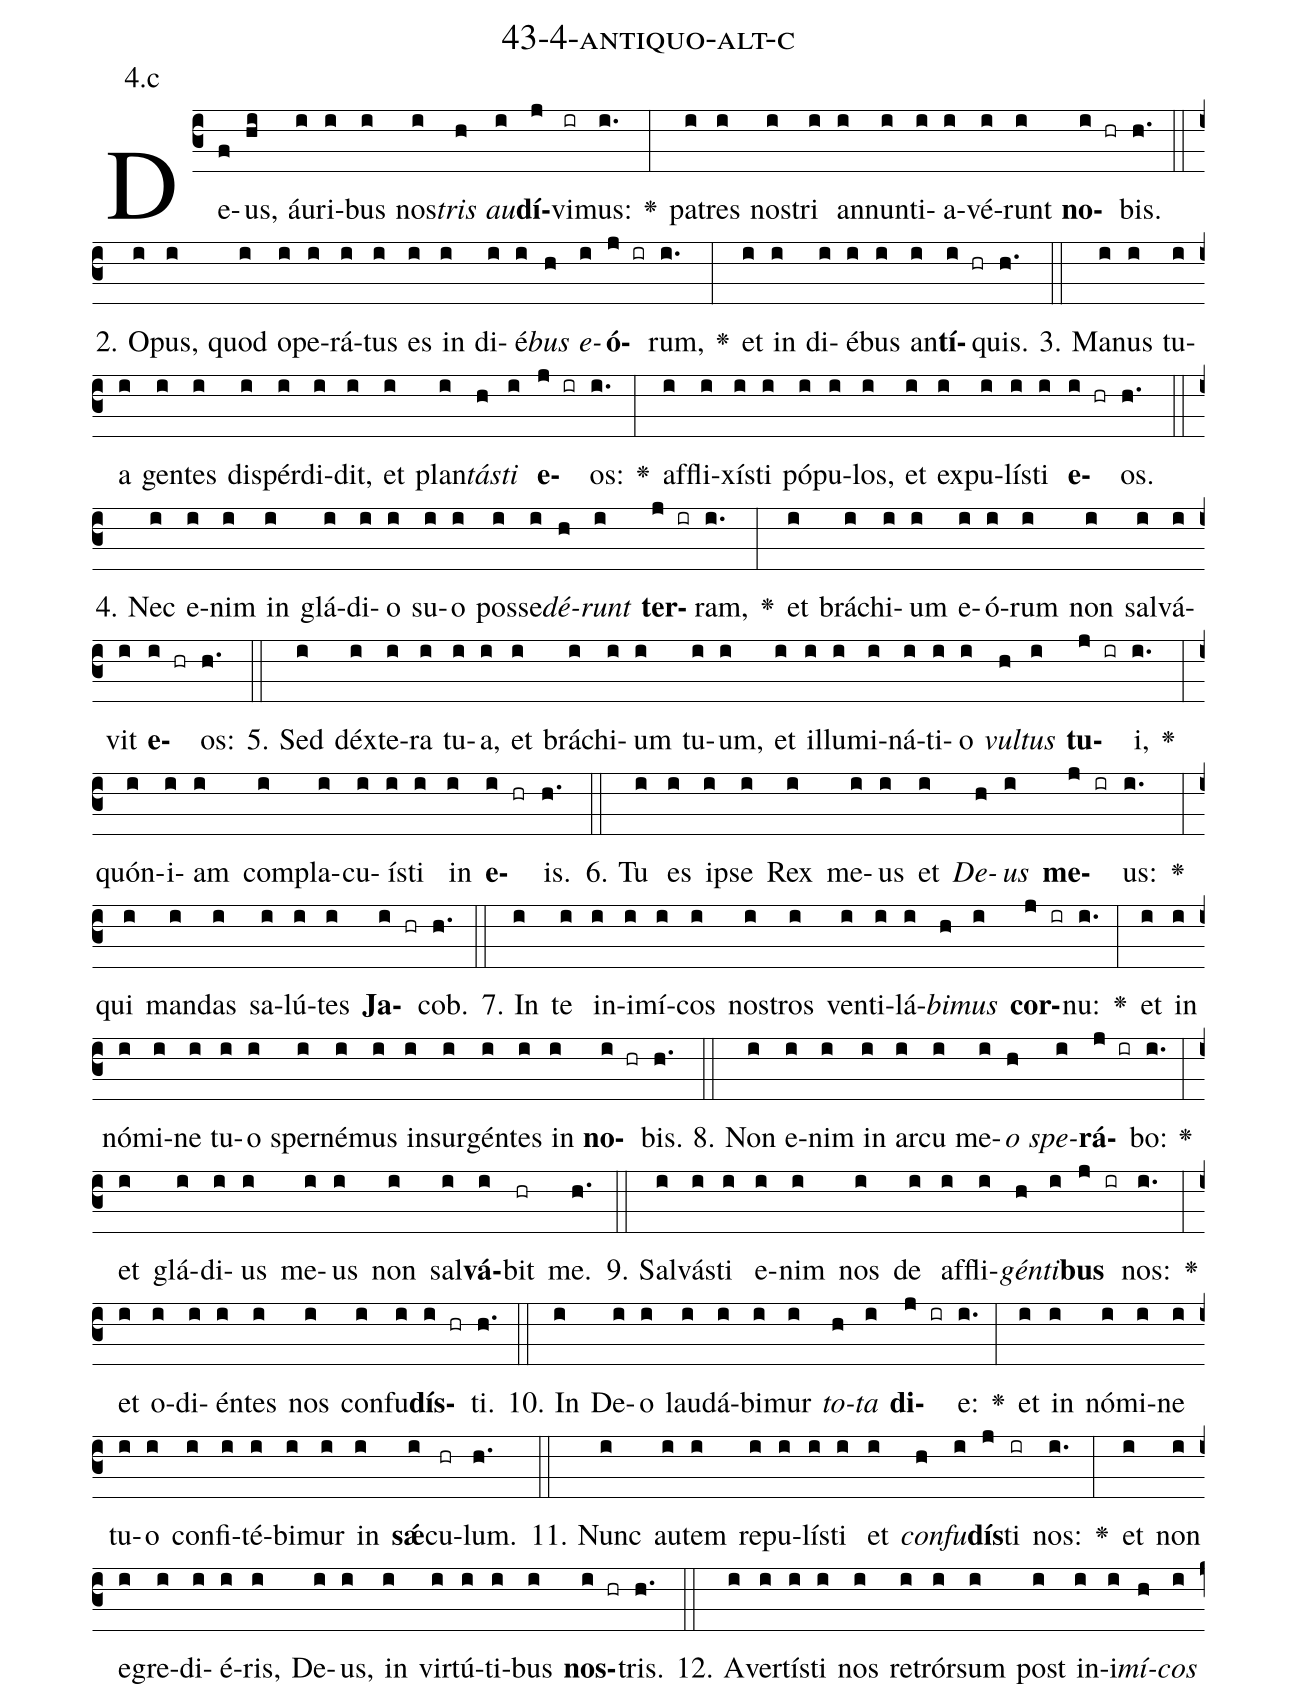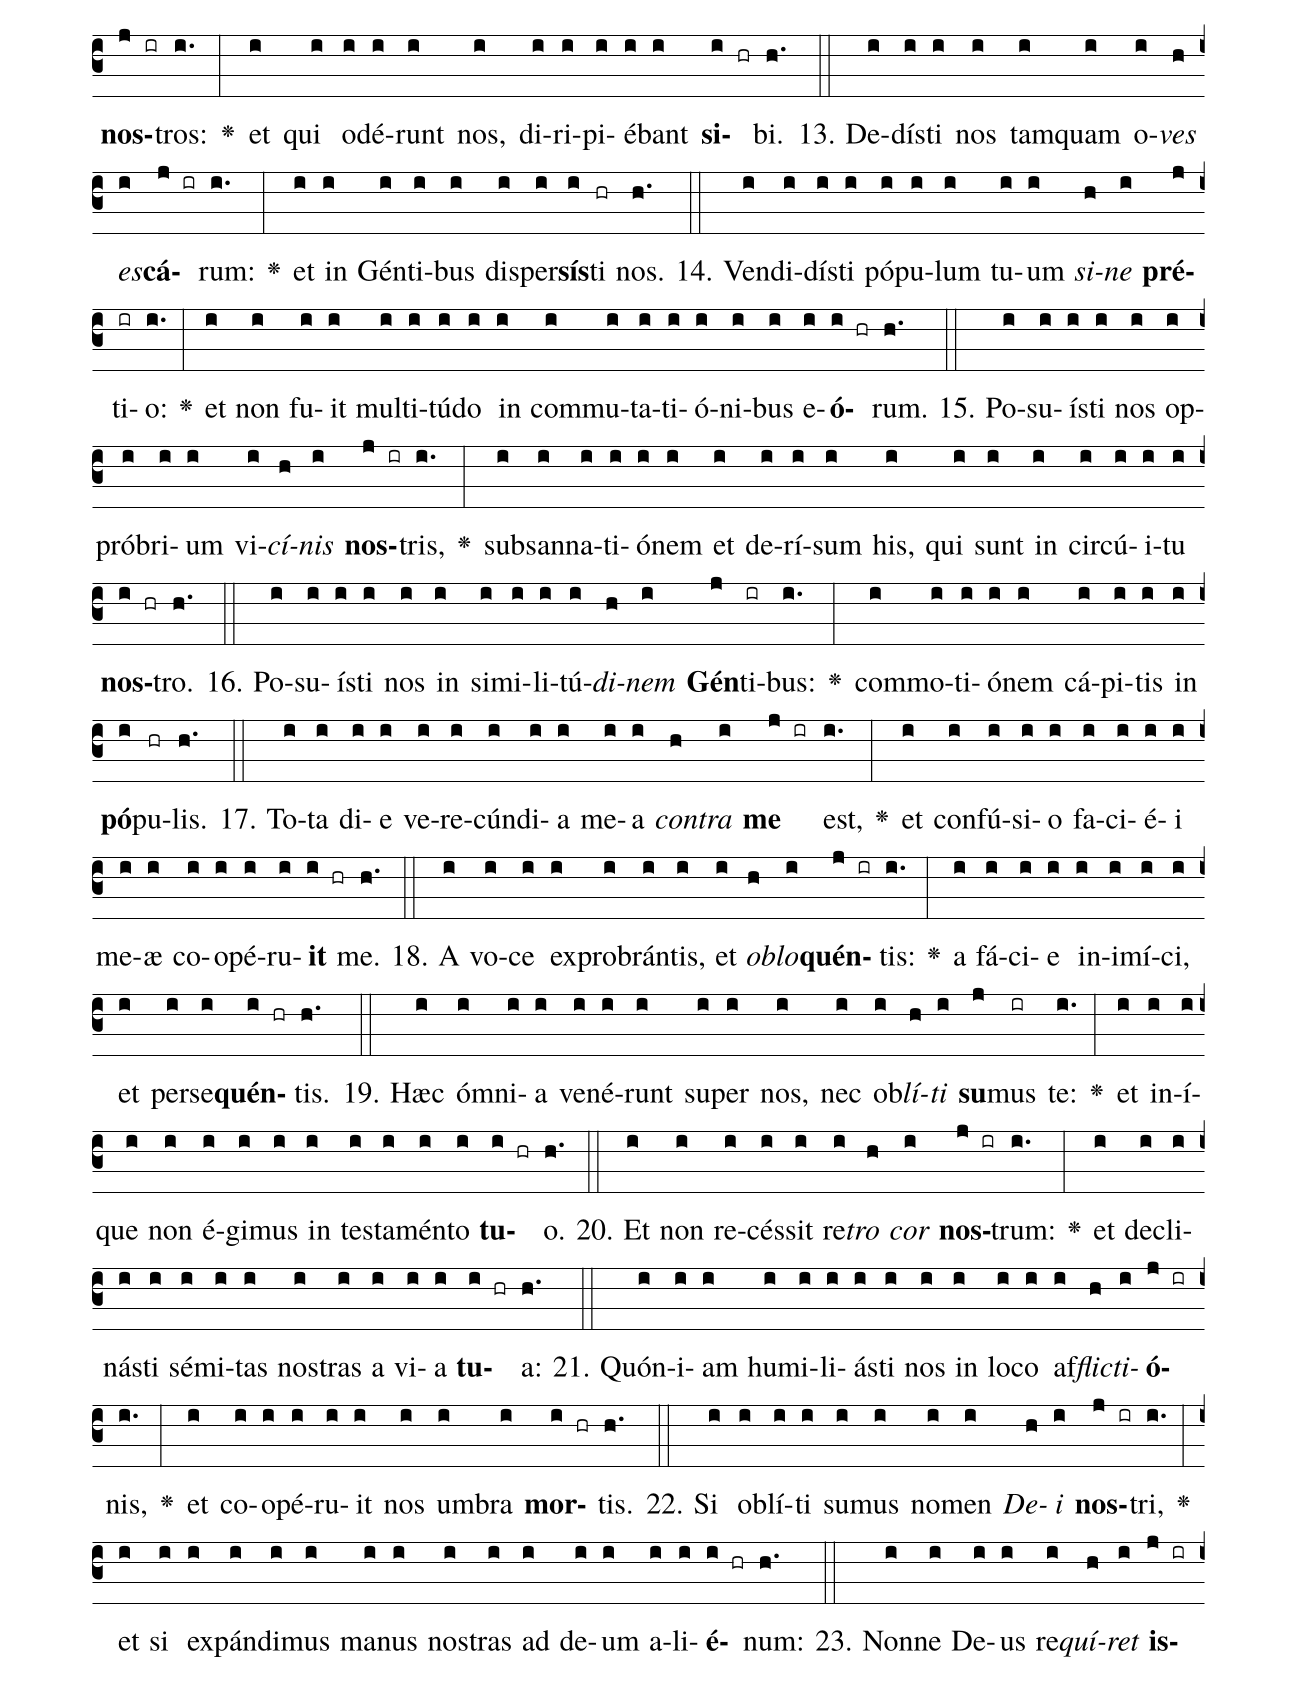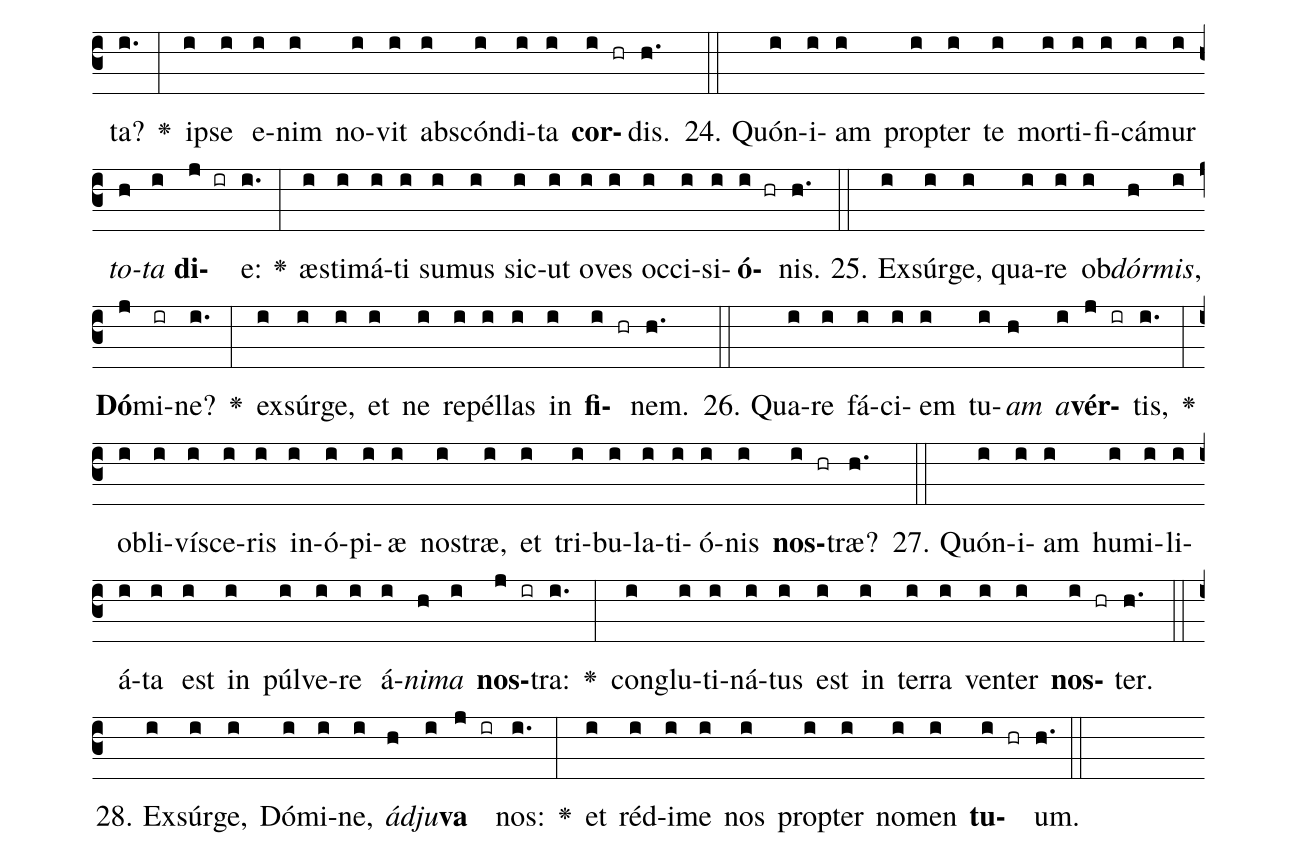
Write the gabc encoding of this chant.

name: 43-4-antiquo-alt-c;
annotation: 4.c;
%%
(c3)De(f)us,(hi) áu(i)ri(i)bus(i) nos(i)<i>tris</i>(h) <i>au</i>(i)<b>dí</b>(j)vi(ir)mus:(i.) <v>\greheightstar</v>(:) pa(i)tres(i) nos(i)tri(i) an(i)nun(i)ti(i)a(i)vé(i)runt(i) <b>no</b>(i hr)bis.(h.) (::)
2. O(i)pus,(i) quod(i) o(i)pe(i)rá(i)tus(i) es(i) in(i) di(i)é(i)<i>bus</i>(h) <i>e</i>(i)<b>ó</b>(j ir)rum,(i.) <v>\greheightstar</v>(:) et(i) in(i) di(i)é(i)bus(i) an(i)<b>tí</b>(i hr)quis.(h.) (::)
3. Ma(i)nus(i) tu(i)a(i) gen(i)tes(i) dis(i)pér(i)di(i)dit,(i) et(i) plan(i)<i>tás</i>(h)<i>ti</i>(i) <b>e</b>(j ir)os:(i.) <v>\greheightstar</v>(:) af(i)fli(i)xís(i)ti(i) pó(i)pu(i)los,(i) et(i) ex(i)pu(i)lís(i)ti(i) <b>e</b>(i hr)os.(h.) (::)
4. Nec(i) e(i)nim(i) in(i) glá(i)di(i)o(i) su(i)o(i) pos(i)se(i)<i>dé</i>(h)<i>runt</i>(i) <b>ter</b>(j ir)ram,(i.) <v>\greheightstar</v>(:) et(i) brá(i)chi(i)um(i) e(i)ó(i)rum(i) non(i) sal(i)vá(i)vit(i) <b>e</b>(i hr)os:(h.) (::)
5. Sed(i) déx(i)te(i)ra(i) tu(i)a,(i) et(i) brá(i)chi(i)um(i) tu(i)um,(i) et(i) il(i)lu(i)mi(i)ná(i)ti(i)o(i) <i>vul</i>(h)<i>tus</i>(i) <b>tu</b>(j ir)i,(i.) <v>\greheightstar</v>(:) quón(i)i(i)am(i) com(i)pla(i)cu(i)ís(i)ti(i) in(i) <b>e</b>(i hr)is.(h.) (::)
6. Tu(i) es(i) ip(i)se(i) Rex(i) me(i)us(i) et(i) <i>De</i>(h)<i>us</i>(i) <b>me</b>(j ir)us:(i.) <v>\greheightstar</v>(:) qui(i) man(i)das(i) sa(i)lú(i)tes(i) <b>Ja</b>(i hr)cob.(h.) (::)
7. In(i) te(i) in(i)i(i)mí(i)cos(i) nos(i)tros(i) ven(i)ti(i)lá(i)<i>bi</i>(h)<i>mus</i>(i) <b>cor</b>(j ir)nu:(i.) <v>\greheightstar</v>(:) et(i) in(i) nó(i)mi(i)ne(i) tu(i)o(i) sper(i)né(i)mus(i) in(i)sur(i)gén(i)tes(i) in(i) <b>no</b>(i hr)bis.(h.) (::)
8. Non(i) e(i)nim(i) in(i) ar(i)cu(i) me(i)<i>o</i>(h) <i>spe</i>(i)<b>rá</b>(j ir)bo:(i.) <v>\greheightstar</v>(:) et(i) glá(i)di(i)us(i) me(i)us(i) non(i) sal(i)<b>vá</b>(i)bit(hr) me.(h.) (::)
9. Sal(i)vás(i)ti(i) e(i)nim(i) nos(i) de(i) af(i)fli(i)<i>gén</i>(h)<i>ti</i>(i)<b>bus</b>(j ir) nos:(i.) <v>\greheightstar</v>(:) et(i) o(i)di(i)én(i)tes(i) nos(i) con(i)fu(i)<b>dís</b>(i hr)ti.(h.) (::)
10. In(i) De(i)o(i) lau(i)dá(i)bi(i)mur(i) <i>to</i>(h)<i>ta</i>(i) <b>di</b>(j ir)e:(i.) <v>\greheightstar</v>(:) et(i) in(i) nó(i)mi(i)ne(i) tu(i)o(i) con(i)fi(i)té(i)bi(i)mur(i) in(i) <b>sǽ</b>(i)cu(hr)lum.(h.) (::)
11. Nunc(i) au(i)tem(i) re(i)pu(i)lís(i)ti(i) et(i) <i>con</i>(h)<i>fu</i>(i)<b>dís</b>(j)ti(ir) nos:(i.) <v>\greheightstar</v>(:) et(i) non(i) e(i)gre(i)di(i)é(i)ris,(i) De(i)us,(i) in(i) vir(i)tú(i)ti(i)bus(i) <b>nos</b>(i hr)tris.(h.) (::)
12. A(i)ver(i)tís(i)ti(i) nos(i) re(i)trór(i)sum(i) post(i) in(i)i(i)<i>mí</i>(h)<i>cos</i>(i) <b>nos</b>(j ir)tros:(i.) <v>\greheightstar</v>(:) et(i) qui(i) o(i)dé(i)runt(i) nos,(i) di(i)ri(i)pi(i)é(i)bant(i) <b>si</b>(i hr)bi.(h.) (::)
13. De(i)dís(i)ti(i) nos(i) tam(i)quam(i) o(i)<i>ves</i>(h) <i>es</i>(i)<b>cá</b>(j ir)rum:(i.) <v>\greheightstar</v>(:) et(i) in(i) Gén(i)ti(i)bus(i) di(i)sper(i)<b>sís</b>(i)ti(hr) nos.(h.) (::)
14. Ven(i)di(i)dís(i)ti(i) pó(i)pu(i)lum(i) tu(i)um(i) <i>si</i>(h)<i>ne</i>(i) <b>pré</b>(j)ti(ir)o:(i.) <v>\greheightstar</v>(:) et(i) non(i) fu(i)it(i) mul(i)ti(i)tú(i)do(i) in(i) com(i)mu(i)ta(i)ti(i)ó(i)ni(i)bus(i) e(i)<b>ó</b>(i hr)rum.(h.) (::)
15. Po(i)su(i)ís(i)ti(i) nos(i) op(i)pró(i)bri(i)um(i) vi(i)<i>cí</i>(h)<i>nis</i>(i) <b>nos</b>(j ir)tris,(i.) <v>\greheightstar</v>(:) sub(i)san(i)na(i)ti(i)ó(i)nem(i) et(i) de(i)rí(i)sum(i) his,(i) qui(i) sunt(i) in(i) cir(i)cú(i)i(i)tu(i) <b>nos</b>(i hr)tro.(h.) (::)
16. Po(i)su(i)ís(i)ti(i) nos(i) in(i) si(i)mi(i)li(i)tú(i)<i>di</i>(h)<i>nem</i>(i) <b>Gén</b>(j)ti(ir)bus:(i.) <v>\greheightstar</v>(:) com(i)mo(i)ti(i)ó(i)nem(i) cá(i)pi(i)tis(i) in(i) <b>pó</b>(i)pu(hr)lis.(h.) (::)
17. To(i)ta(i) di(i)e(i) ve(i)re(i)cún(i)di(i)a(i) me(i)a(i) <i>con</i>(h)<i>tra</i>(i) <b>me</b>(j ir) est,(i.) <v>\greheightstar</v>(:) et(i) con(i)fú(i)si(i)o(i) fa(i)ci(i)é(i)i(i) me(i)æ(i) co(i)o(i)pé(i)ru(i)<b>it</b>(i hr) me.(h.) (::)
18. A(i) vo(i)ce(i) ex(i)pro(i)brán(i)tis,(i) et(i) <i>ob</i>(h)<i>lo</i>(i)<b>quén</b>(j ir)tis:(i.) <v>\greheightstar</v>(:) a(i) fá(i)ci(i)e(i) in(i)i(i)mí(i)ci,(i) et(i) per(i)se(i)<b>quén</b>(i hr)tis.(h.) (::)
19. Hæc(i) óm(i)ni(i)a(i) ve(i)né(i)runt(i) su(i)per(i) nos,(i) nec(i) ob(i)<i>lí</i>(h)<i>ti</i>(i) <b>su</b>(j)mus(ir) te:(i.) <v>\greheightstar</v>(:) et(i) in(i)í(i)que(i) non(i) é(i)gi(i)mus(i) in(i) tes(i)ta(i)mén(i)to(i) <b>tu</b>(i hr)o.(h.) (::)
20. Et(i) non(i) re(i)cés(i)sit(i) re(i)<i>tro</i>(h) <i>cor</i>(i) <b>nos</b>(j ir)trum:(i.) <v>\greheightstar</v>(:) et(i) de(i)cli(i)nás(i)ti(i) sé(i)mi(i)tas(i) nos(i)tras(i) a(i) vi(i)a(i) <b>tu</b>(i hr)a:(h.) (::)
21. Quón(i)i(i)am(i) hu(i)mi(i)li(i)ás(i)ti(i) nos(i) in(i) lo(i)co(i) af(i)<i>flic</i>(h)<i>ti</i>(i)<b>ó</b>(j ir)nis,(i.) <v>\greheightstar</v>(:) et(i) co(i)o(i)pé(i)ru(i)it(i) nos(i) um(i)bra(i) <b>mor</b>(i hr)tis.(h.) (::)
22. Si(i) ob(i)lí(i)ti(i) su(i)mus(i) no(i)men(i) <i>De</i>(h)<i>i</i>(i) <b>nos</b>(j ir)tri,(i.) <v>\greheightstar</v>(:) et(i) si(i) ex(i)pán(i)di(i)mus(i) ma(i)nus(i) nos(i)tras(i) ad(i) de(i)um(i) a(i)li(i)<b>é</b>(i hr)num:(h.) (::)
23. Non(i)ne(i) De(i)us(i) re(i)<i>quí</i>(h)<i>ret</i>(i) <b>is</b>(j ir)ta?(i.) <v>\greheightstar</v>(:) ip(i)se(i) e(i)nim(i) no(i)vit(i) abs(i)cón(i)di(i)ta(i) <b>cor</b>(i hr)dis.(h.) (::)
24. Quón(i)i(i)am(i) prop(i)ter(i) te(i) mor(i)ti(i)fi(i)cá(i)mur(i) <i>to</i>(h)<i>ta</i>(i) <b>di</b>(j ir)e:(i.) <v>\greheightstar</v>(:) æs(i)ti(i)má(i)ti(i) su(i)mus(i) sic(i)ut(i) o(i)ves(i) oc(i)ci(i)si(i)<b>ó</b>(i hr)nis.(h.) (::)
25. Ex(i)súr(i)ge,(i) qua(i)re(i) ob(i)<i>dór</i>(h)<i>mis</i>,(i) <b>Dó</b>(j)mi(ir)ne?(i.) <v>\greheightstar</v>(:) ex(i)súr(i)ge,(i) et(i) ne(i) re(i)pél(i)las(i) in(i) <b>fi</b>(i hr)nem.(h.) (::)
26. Qua(i)re(i) fá(i)ci(i)em(i) tu(i)<i>am</i>(h) <i>a</i>(i)<b>vér</b>(j ir)tis,(i.) <v>\greheightstar</v>(:) ob(i)li(i)ví(i)sce(i)ris(i) in(i)ó(i)pi(i)æ(i) nos(i)træ,(i) et(i) tri(i)bu(i)la(i)ti(i)ó(i)nis(i) <b>nos</b>(i hr)træ?(h.) (::)
27. Quón(i)i(i)am(i) hu(i)mi(i)li(i)á(i)ta(i) est(i) in(i) púl(i)ve(i)re(i) á(i)<i>ni</i>(h)<i>ma</i>(i) <b>nos</b>(j ir)tra:(i.) <v>\greheightstar</v>(:) con(i)glu(i)ti(i)ná(i)tus(i) est(i) in(i) ter(i)ra(i) ven(i)ter(i) <b>nos</b>(i hr)ter.(h.) (::)
28. Ex(i)súr(i)ge,(i) Dó(i)mi(i)ne,(i) <i>ád</i>(h)<i>ju</i>(i)<b>va</b>(j ir) nos:(i.) <v>\greheightstar</v>(:) et(i) réd(i)i(i)me(i) nos(i) prop(i)ter(i) no(i)men(i) <b>tu</b>(i hr)um.(h.) (::)
